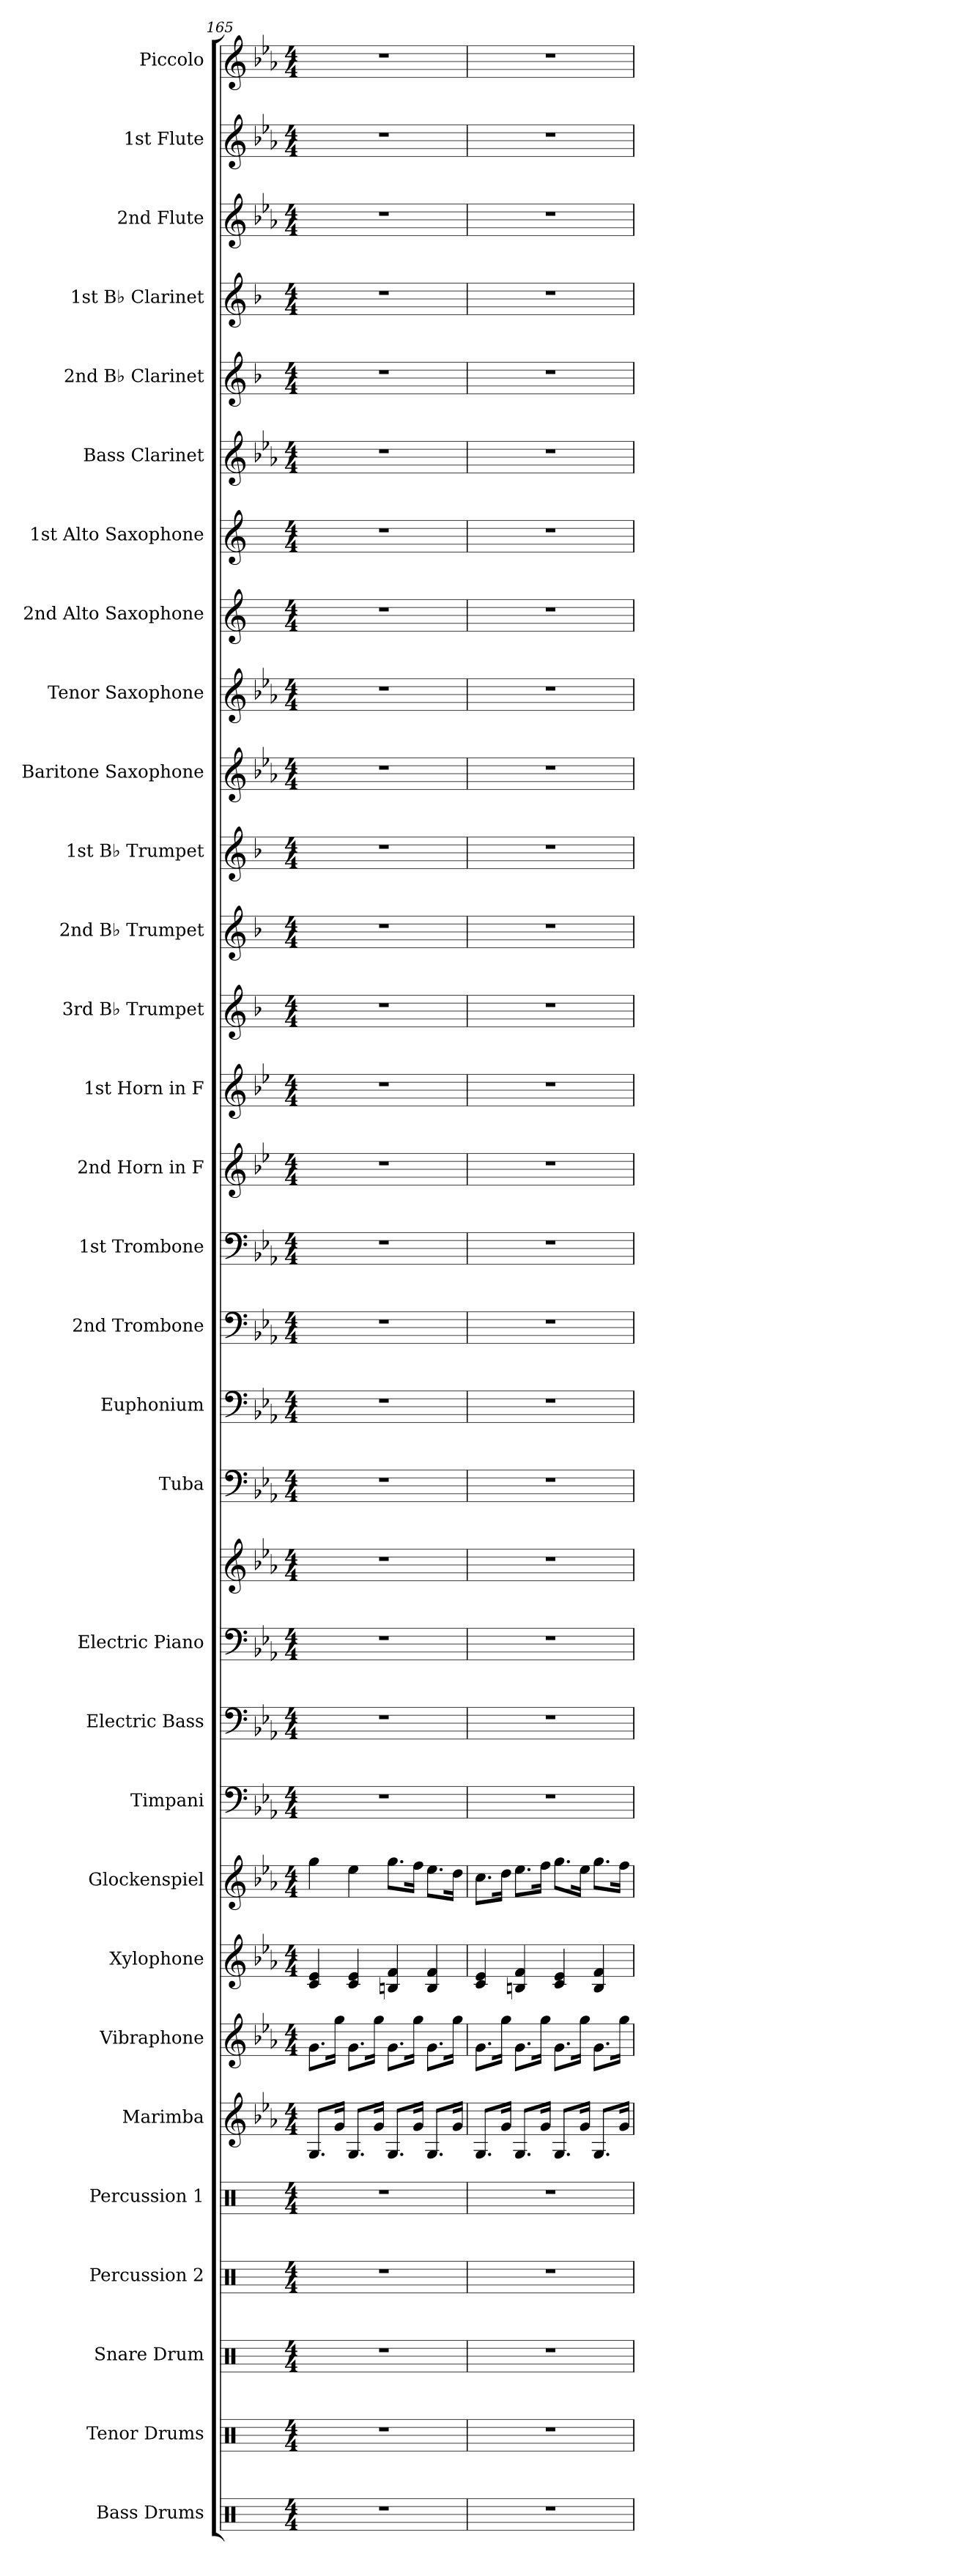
**kern	**kern	**kern	**kern	**kern	**kern	**kern	**kern	**kern	**kern	**kern	**kern	**kern	**kern	**kern	**kern	**kern	**kern	**kern	**kern	**kern	**kern	**kern	**kern	**kern	**kern	**kern	**kern	**kern	**kern	**kern	**kern
*part31	*part30	*part29	*part28	*part27	*part26	*part25	*part24	*part23	*part22	*part21	*part20	*part20	*part19	*part18	*part17	*part16	*part15	*part14	*part13	*part12	*part11	*part10	*part9	*part8	*part7	*part6	*part5	*part4	*part3	*part2	*part1
*staff32	*staff31	*staff30	*staff29	*staff28	*staff27	*staff26	*staff25	*staff24	*staff23	*staff22	*staff21	*staff20	*staff19	*staff18	*staff17	*staff16	*staff15	*staff14	*staff13	*staff12	*staff11	*staff10	*staff9	*staff8	*staff7	*staff6	*staff5	*staff4	*staff3	*staff2	*staff1
*I"Bass Drums	*I"Tenor Drums	*I"Snare Drum	*I"Percussion 2	*I"Percussion 1	*I"Marimba	*I"Vibraphone	*I"Xylophone	*I"Glockenspiel	*I"Timpani	*I"Electric Bass	*I"Electric Piano	*	*I"Tuba	*I"Euphonium	*I"2nd Trombone	*I"1st Trombone	*I"2nd Horn in F	*I"1st Horn in F	*I"3rd B♭ Trumpet	*I"2nd B♭ Trumpet	*I"1st B♭ Trumpet	*I"Baritone Saxophone	*I"Tenor Saxophone	*I"2nd Alto Saxophone	*I"1st Alto Saxophone	*I"Bass Clarinet	*I"2nd B♭ Clarinet	*I"1st B♭ Clarinet	*I"2nd Flute	*I"1st Flute	*I"Piccolo
*I'B.D.	*I'T.D.	*I'S.D.	*I'Perc.	*I'Perc.	*I'Mrm.	*I'Vib.	*I'Xyl.	*I'Glock.	*I'Timp.	*I'El. B.	*I'El. Pno.	*	*I'Tba.	*I'Euph.	*I'Tbn.	*I'Tbn.	*	*	*I'B♭ Tpt.	*I'B♭ Tpt.	*I'B♭ Tpt.	*I'Bar. Sax.	*I'T. Sax.	*I'A. Sax.	*I'A. Sax.	*I'B. Cl.	*I'B♭ Cl.	*I'B♭ Cl.	*I'Fl.	*I'Fl.	*I'Picc.
*clefX	*clefX	*clefX	*clefX	*clefX	*clefG2	*clefG2	*clefG2	*clefG2	*clefF4	*clefF4	*clefF4	*clefG2	*clefF4	*clefF4	*clefF4	*clefF4	*clefG2	*clefG2	*clefG2	*clefG2	*clefG2	*clefG2	*clefG2	*clefG2	*clefG2	*clefG2	*clefG2	*clefG2	*clefG2	*clefG2	*clefG2
*	*	*	*	*	*	*	*ITrd-7c-12	*ITrd-14c-24	*	*ITrd7c12	*	*	*	*	*	*	*ITrd4c7	*ITrd4c7	*ITrd1c2	*ITrd1c2	*ITrd1c2	*ITrd12c21	*ITrd8c14	*ITrd5c9	*ITrd5c9	*ITrd8c14	*ITrd1c2	*ITrd1c2	*	*	*ITrd-7c-12
*k[]	*k[]	*k[]	*k[]	*k[]	*k[b-e-a-]	*k[b-e-a-]	*k[b-e-a-]	*k[b-e-a-]	*k[b-e-a-]	*k[b-e-a-]	*k[b-e-a-]	*k[b-e-a-]	*k[b-e-a-]	*k[b-e-a-]	*k[b-e-a-]	*k[b-e-a-]	*k[b-e-a-]	*k[b-e-a-]	*k[b-e-a-]	*k[b-e-a-]	*k[b-e-a-]	*k[b-e-a-]	*k[b-e-a-]	*k[b-e-a-]	*k[b-e-a-]	*k[b-e-a-]	*k[b-e-a-]	*k[b-e-a-]	*k[b-e-a-]	*k[b-e-a-]	*k[b-e-a-]
*M4/4	*M4/4	*M4/4	*M4/4	*M4/4	*M4/4	*M4/4	*M4/4	*M4/4	*M4/4	*M4/4	*M4/4	*M4/4	*M4/4	*M4/4	*M4/4	*M4/4	*M4/4	*M4/4	*M4/4	*M4/4	*M4/4	*M4/4	*M4/4	*M4/4	*M4/4	*M4/4	*M4/4	*M4/4	*M4/4	*M4/4	*M4/4
=165	=165	=165	=165	=165	=165	=165	=165	=165	=165	=165	=165	=165	=165	=165	=165	=165	=165	=165	=165	=165	=165	=165	=165	=165	=165	=165	=165	=165	=165	=165	=165
1r	1r	1r	1r	1r	8.G/L	8.g\L	4cc/ 4ee-/	4gggg\	1r	1r	1r	1r	1r	1r	1r	1r	1r	1r	1r	1r	1r	1r	1r	1r	1r	1r	1r	1r	1r	1r	1r
.	.	.	.	.	16g/Jk	16gg\Jk	.	.	.	.	.	.	.	.	.	.	.	.	.	.	.	.	.	.	.	.	.	.	.	.	.
.	.	.	.	.	8.G/L	8.g\L	4cc/ 4ee-/	4eeee-\	.	.	.	.	.	.	.	.	.	.	.	.	.	.	.	.	.	.	.	.	.	.	.
.	.	.	.	.	16g/Jk	16gg\Jk	.	.	.	.	.	.	.	.	.	.	.	.	.	.	.	.	.	.	.	.	.	.	.	.	.
.	.	.	.	.	8.G/L	8.g\L	4bn/ 4ff/	8.gggg\L	.	.	.	.	.	.	.	.	.	.	.	.	.	.	.	.	.	.	.	.	.	.	.
.	.	.	.	.	16g/Jk	16gg\Jk	.	16ffff\Jk	.	.	.	.	.	.	.	.	.	.	.	.	.	.	.	.	.	.	.	.	.	.	.
.	.	.	.	.	8.G/L	8.g\L	4b/ 4ff/	8.eeee-\L	.	.	.	.	.	.	.	.	.	.	.	.	.	.	.	.	.	.	.	.	.	.	.
.	.	.	.	.	16g/Jk	16gg\Jk	.	16dddd\Jk	.	.	.	.	.	.	.	.	.	.	.	.	.	.	.	.	.	.	.	.	.	.	.
=166	=166	=166	=166	=166	=166	=166	=166	=166	=166	=166	=166	=166	=166	=166	=166	=166	=166	=166	=166	=166	=166	=166	=166	=166	=166	=166	=166	=166	=166	=166	=166
1r	1r	1r	1r	1r	8.G/L	8.g\L	4cc/ 4ee-/	8.cccc\L	1r	1r	1r	1r	1r	1r	1r	1r	1r	1r	1r	1r	1r	1r	1r	1r	1r	1r	1r	1r	1r	1r	1r
.	.	.	.	.	16g/Jk	16gg\Jk	.	16dddd\Jk	.	.	.	.	.	.	.	.	.	.	.	.	.	.	.	.	.	.	.	.	.	.	.
.	.	.	.	.	8.G/L	8.g\L	4bn/ 4ff/	8.eeee-\L	.	.	.	.	.	.	.	.	.	.	.	.	.	.	.	.	.	.	.	.	.	.	.
.	.	.	.	.	16g/Jk	16gg\Jk	.	16ffff\Jk	.	.	.	.	.	.	.	.	.	.	.	.	.	.	.	.	.	.	.	.	.	.	.
.	.	.	.	.	8.G/L	8.g\L	4cc/ 4ee-/	8.gggg\L	.	.	.	.	.	.	.	.	.	.	.	.	.	.	.	.	.	.	.	.	.	.	.
.	.	.	.	.	16g/Jk	16gg\Jk	.	16eeee-\Jk	.	.	.	.	.	.	.	.	.	.	.	.	.	.	.	.	.	.	.	.	.	.	.
.	.	.	.	.	8.G/L	8.g\L	4b/ 4ff/	8.gggg\L	.	.	.	.	.	.	.	.	.	.	.	.	.	.	.	.	.	.	.	.	.	.	.
.	.	.	.	.	16g/Jk	16gg\Jk	.	16ffff\Jk	.	.	.	.	.	.	.	.	.	.	.	.	.	.	.	.	.	.	.	.	.	.	.
=	=	=	=	=	=	=	=	=	=	=	=	=	=	=	=	=	=	=	=	=	=	=	=	=	=	=	=	=	=	=	=
*-	*-	*-	*-	*-	*-	*-	*-	*-	*-	*-	*-	*-	*-	*-	*-	*-	*-	*-	*-	*-	*-	*-	*-	*-	*-	*-	*-	*-	*-	*-	*-
